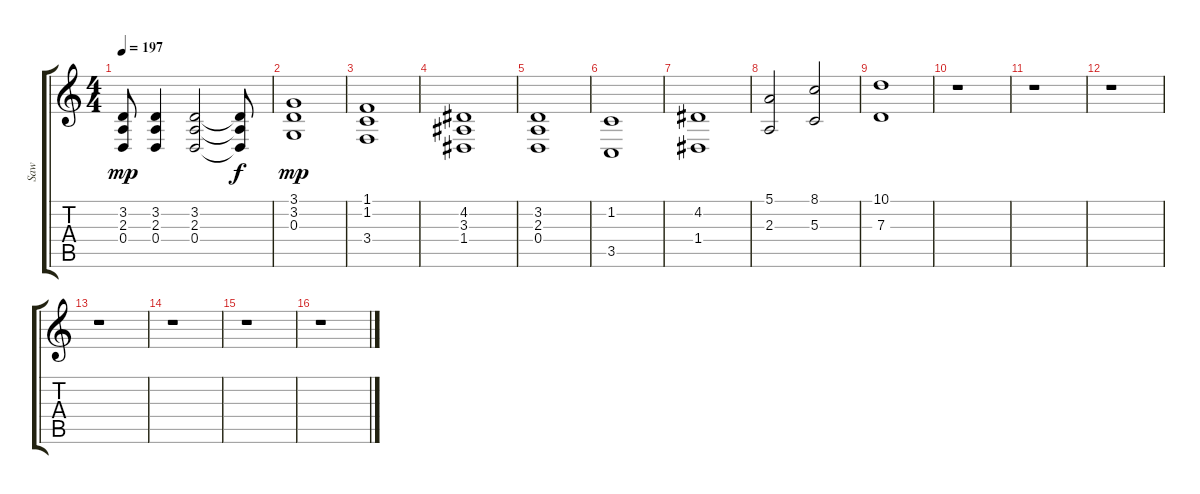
\track ("Saw" "Saw") {instrument stringensemble1}
\staff {score tabs}
\tuning (E4 B3 G3 D3 A2 E2) {hide}
\ts (4 4)
\tempo 197
\clef g2
\ks c
(3.2 2.3 0.4).8{dy mp} (3.2 2.3 0.4).4 (3.2 2.3 0.4).2 (3.2{t} 2.3{t} 0.4{t}).8{dy f} |
(3.1 3.2 0.3).1{dy mp} |
(1.1 1.2 3.4).1 |
(4.2 3.3 1.4).1 |
(3.2 2.3 0.4).1 |
(1.2 3.5).1 |
(4.2 1.4).1 |
(5.1 2.3).2 (8.1 5.3).2 |
(10.1 7.3).1 |
r.1 |
r.1 |
r.1 |
r.1 |
r.1 |
r.1 |
r.1
